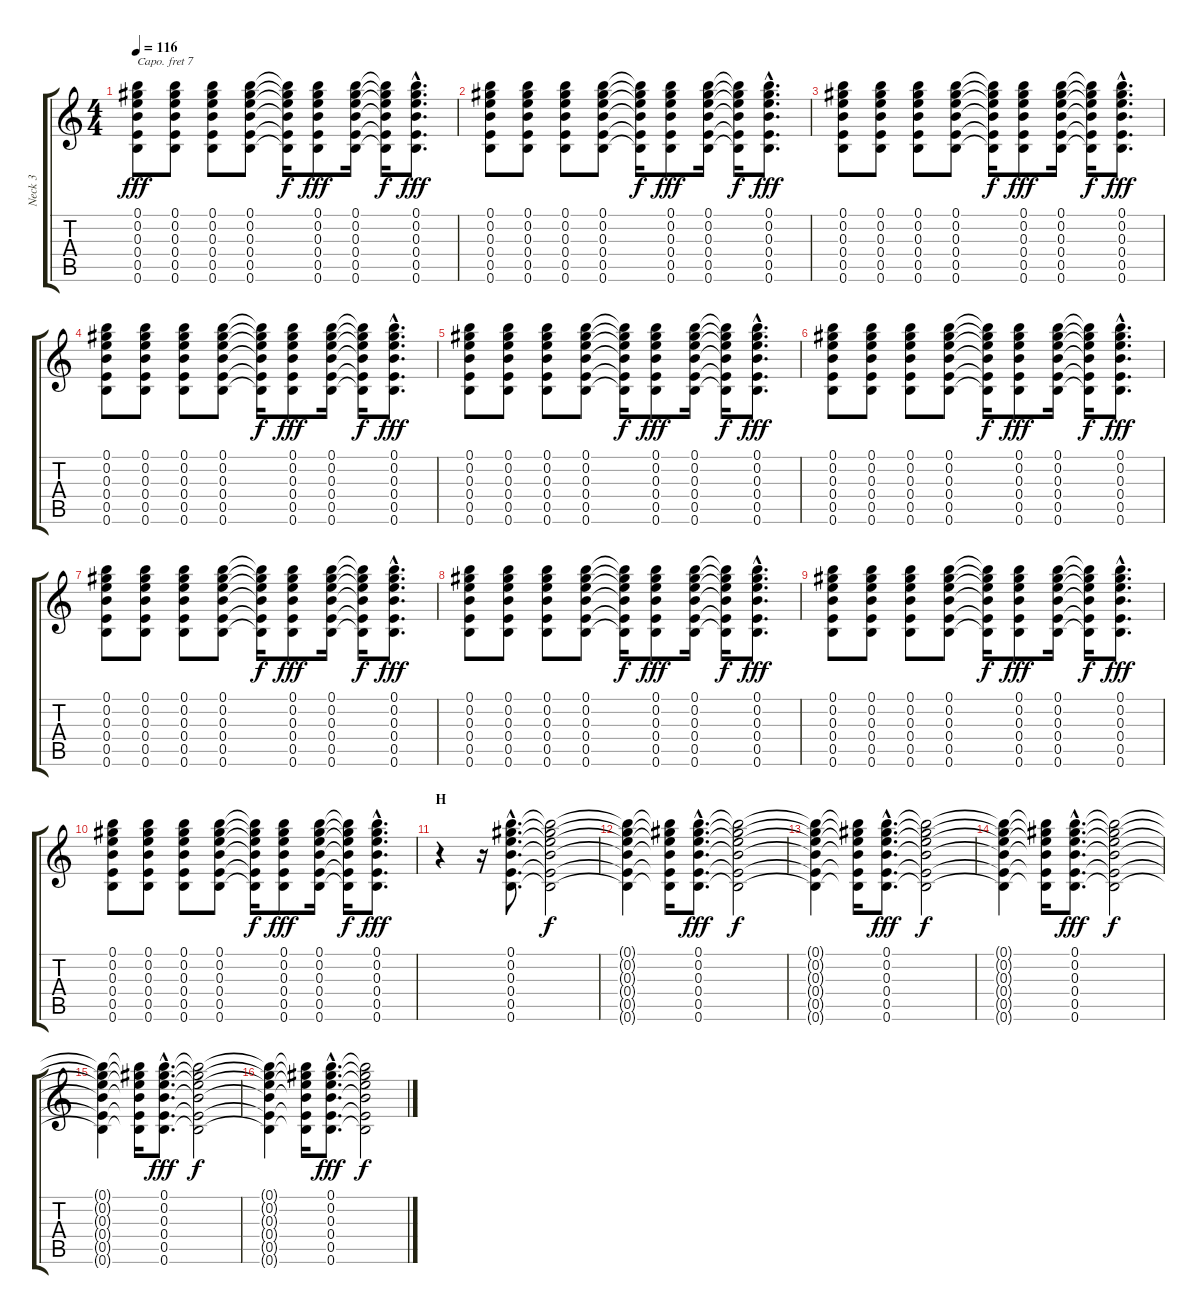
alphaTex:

\track ("Neck 3" "Neck 3") {instrument electricguitarclean}
\staff {score tabs}
\capo 7
\tuning (E4 Db4 A3 E3 A2 E2) {hide}
\ts (4 4)
\tempo 116
\clef g2
\ks c
(0.1 0.2 0.3 0.4 0.5 0.6).8{dy fff} (0.1 0.2 0.3 0.4 0.5 0.6).8 (0.1 0.2 0.3 0.4 0.5 0.6).8 (0.1 0.2 0.3 0.4 0.5 0.6).8 (0.1{t} 0.2{t} 0.3{t} 0.4{t} 0.5{t} 0.6{t}).16{dy f} (0.1 0.2 0.3 0.4 0.5 0.6).8{dy fff} (0.1 0.2 0.3 0.4 0.5 0.6).16 (0.1{t} 0.2{t} 0.3{t} 0.4{t} 0.5{t} 0.6{t}).16{dy f} (0.1{hac} 0.2{hac} 0.3{hac} 0.4{hac} 0.5{hac} 0.6{hac}).8{d dy fff} |
(0.1 0.2 0.3 0.4 0.5 0.6).8 (0.1 0.2 0.3 0.4 0.5 0.6).8 (0.1 0.2 0.3 0.4 0.5 0.6).8 (0.1 0.2 0.3 0.4 0.5 0.6).8 (0.1{t} 0.2{t} 0.3{t} 0.4{t} 0.5{t} 0.6{t}).16{dy f} (0.1 0.2 0.3 0.4 0.5 0.6).8{dy fff} (0.1 0.2 0.3 0.4 0.5 0.6).16 (0.1{t} 0.2{t} 0.3{t} 0.4{t} 0.5{t} 0.6{t}).16{dy f} (0.1{hac} 0.2{hac} 0.3{hac} 0.4{hac} 0.5{hac} 0.6{hac}).8{d dy fff} |
(0.1 0.2 0.3 0.4 0.5 0.6).8 (0.1 0.2 0.3 0.4 0.5 0.6).8 (0.1 0.2 0.3 0.4 0.5 0.6).8 (0.1 0.2 0.3 0.4 0.5 0.6).8 (0.1{t} 0.2{t} 0.3{t} 0.4{t} 0.5{t} 0.6{t}).16{dy f} (0.1 0.2 0.3 0.4 0.5 0.6).8{dy fff} (0.1 0.2 0.3 0.4 0.5 0.6).16 (0.1{t} 0.2{t} 0.3{t} 0.4{t} 0.5{t} 0.6{t}).16{dy f} (0.1{hac} 0.2{hac} 0.3{hac} 0.4{hac} 0.5{hac} 0.6{hac}).8{d dy fff} |
(0.1 0.2 0.3 0.4 0.5 0.6).8 (0.1 0.2 0.3 0.4 0.5 0.6).8 (0.1 0.2 0.3 0.4 0.5 0.6).8 (0.1 0.2 0.3 0.4 0.5 0.6).8 (0.1{t} 0.2{t} 0.3{t} 0.4{t} 0.5{t} 0.6{t}).16{dy f} (0.1 0.2 0.3 0.4 0.5 0.6).8{dy fff} (0.1 0.2 0.3 0.4 0.5 0.6).16 (0.1{t} 0.2{t} 0.3{t} 0.4{t} 0.5{t} 0.6{t}).16{dy f} (0.1{hac} 0.2{hac} 0.3{hac} 0.4{hac} 0.5{hac} 0.6{hac}).8{d dy fff} |
(0.1 0.2 0.3 0.4 0.5 0.6).8 (0.1 0.2 0.3 0.4 0.5 0.6).8 (0.1 0.2 0.3 0.4 0.5 0.6).8 (0.1 0.2 0.3 0.4 0.5 0.6).8 (0.1{t} 0.2{t} 0.3{t} 0.4{t} 0.5{t} 0.6{t}).16{dy f} (0.1 0.2 0.3 0.4 0.5 0.6).8{dy fff} (0.1 0.2 0.3 0.4 0.5 0.6).16 (0.1{t} 0.2{t} 0.3{t} 0.4{t} 0.5{t} 0.6{t}).16{dy f} (0.1{hac} 0.2{hac} 0.3{hac} 0.4{hac} 0.5{hac} 0.6{hac}).8{d dy fff} |
(0.1 0.2 0.3 0.4 0.5 0.6).8 (0.1 0.2 0.3 0.4 0.5 0.6).8 (0.1 0.2 0.3 0.4 0.5 0.6).8 (0.1 0.2 0.3 0.4 0.5 0.6).8 (0.1{t} 0.2{t} 0.3{t} 0.4{t} 0.5{t} 0.6{t}).16{dy f} (0.1 0.2 0.3 0.4 0.5 0.6).8{dy fff} (0.1 0.2 0.3 0.4 0.5 0.6).16 (0.1{t} 0.2{t} 0.3{t} 0.4{t} 0.5{t} 0.6{t}).16{dy f} (0.1{hac} 0.2{hac} 0.3{hac} 0.4{hac} 0.5{hac} 0.6{hac}).8{d dy fff} |
(0.1 0.2 0.3 0.4 0.5 0.6).8 (0.1 0.2 0.3 0.4 0.5 0.6).8 (0.1 0.2 0.3 0.4 0.5 0.6).8 (0.1 0.2 0.3 0.4 0.5 0.6).8 (0.1{t} 0.2{t} 0.3{t} 0.4{t} 0.5{t} 0.6{t}).16{dy f} (0.1 0.2 0.3 0.4 0.5 0.6).8{dy fff} (0.1 0.2 0.3 0.4 0.5 0.6).16 (0.1{t} 0.2{t} 0.3{t} 0.4{t} 0.5{t} 0.6{t}).16{dy f} (0.1{hac} 0.2{hac} 0.3{hac} 0.4{hac} 0.5{hac} 0.6{hac}).8{d dy fff} |
(0.1 0.2 0.3 0.4 0.5 0.6).8 (0.1 0.2 0.3 0.4 0.5 0.6).8 (0.1 0.2 0.3 0.4 0.5 0.6).8 (0.1 0.2 0.3 0.4 0.5 0.6).8 (0.1{t} 0.2{t} 0.3{t} 0.4{t} 0.5{t} 0.6{t}).16{dy f} (0.1 0.2 0.3 0.4 0.5 0.6).8{dy fff} (0.1 0.2 0.3 0.4 0.5 0.6).16 (0.1{t} 0.2{t} 0.3{t} 0.4{t} 0.5{t} 0.6{t}).16{dy f} (0.1{hac} 0.2{hac} 0.3{hac} 0.4{hac} 0.5{hac} 0.6{hac}).8{d dy fff} |
(0.1 0.2 0.3 0.4 0.5 0.6).8 (0.1 0.2 0.3 0.4 0.5 0.6).8 (0.1 0.2 0.3 0.4 0.5 0.6).8 (0.1 0.2 0.3 0.4 0.5 0.6).8 (0.1{t} 0.2{t} 0.3{t} 0.4{t} 0.5{t} 0.6{t}).16{dy f} (0.1 0.2 0.3 0.4 0.5 0.6).8{dy fff} (0.1 0.2 0.3 0.4 0.5 0.6).16 (0.1{t} 0.2{t} 0.3{t} 0.4{t} 0.5{t} 0.6{t}).16{dy f} (0.1{hac} 0.2{hac} 0.3{hac} 0.4{hac} 0.5{hac} 0.6{hac}).8{d dy fff} |
(0.1 0.2 0.3 0.4 0.5 0.6).8 (0.1 0.2 0.3 0.4 0.5 0.6).8 (0.1 0.2 0.3 0.4 0.5 0.6).8 (0.1 0.2 0.3 0.4 0.5 0.6).8 (0.1{t} 0.2{t} 0.3{t} 0.4{t} 0.5{t} 0.6{t}).16{dy f} (0.1 0.2 0.3 0.4 0.5 0.6).8{dy fff} (0.1 0.2 0.3 0.4 0.5 0.6).16 (0.1{t} 0.2{t} 0.3{t} 0.4{t} 0.5{t} 0.6{t}).16{dy f} (0.1{hac} 0.2{hac} 0.3{hac} 0.4{hac} 0.5{hac} 0.6{hac}).8{d dy fff} |
\section ("" "H")
r.4 r.16 (0.1{hac} 0.2{hac} 0.3{hac} 0.4{hac} 0.5{hac} 0.6{hac}).8{d} (0.1{t} 0.2{t} 0.3{t} 0.4{t} 0.5{t} 0.6{t}).2{dy f} |
(0.1{t} 0.2{t} 0.3{t} 0.4{t} 0.5{t} 0.6{t}).4 (0.1{t} 0.2{t} 0.3{t} 0.4{t} 0.5{t} 0.6{t}).16 (0.1{hac} 0.2{hac} 0.3{hac} 0.4{hac} 0.5{hac} 0.6{hac}).8{d dy fff} (0.1{t} 0.2{t} 0.3{t} 0.4{t} 0.5{t} 0.6{t}).2{dy f} |
(0.1{t} 0.2{t} 0.3{t} 0.4{t} 0.5{t} 0.6{t}).4 (0.1{t} 0.2{t} 0.3{t} 0.4{t} 0.5{t} 0.6{t}).16 (0.1{hac} 0.2{hac} 0.3{hac} 0.4{hac} 0.5{hac} 0.6{hac}).8{d dy fff} (0.1{t} 0.2{t} 0.3{t} 0.4{t} 0.5{t} 0.6{t}).2{dy f} |
(0.1{t} 0.2{t} 0.3{t} 0.4{t} 0.5{t} 0.6{t}).4 (0.1{t} 0.2{t} 0.3{t} 0.4{t} 0.5{t} 0.6{t}).16 (0.1{hac} 0.2{hac} 0.3{hac} 0.4{hac} 0.5{hac} 0.6{hac}).8{d dy fff} (0.1{t} 0.2{t} 0.3{t} 0.4{t} 0.5{t} 0.6{t}).2{dy f} |
(0.1{t} 0.2{t} 0.3{t} 0.4{t} 0.5{t} 0.6{t}).4 (0.1{t} 0.2{t} 0.3{t} 0.4{t} 0.5{t} 0.6{t}).16 (0.1{hac} 0.2{hac} 0.3{hac} 0.4{hac} 0.5{hac} 0.6{hac}).8{d dy fff} (0.1{t} 0.2{t} 0.3{t} 0.4{t} 0.5{t} 0.6{t}).2{dy f} |
(0.1{t} 0.2{t} 0.3{t} 0.4{t} 0.5{t} 0.6{t}).4 (0.1{t} 0.2{t} 0.3{t} 0.4{t} 0.5{t} 0.6{t}).16 (0.1{hac} 0.2{hac} 0.3{hac} 0.4{hac} 0.5{hac} 0.6{hac}).8{d dy fff} (0.1{t} 0.2{t} 0.3{t} 0.4{t} 0.5{t} 0.6{t}).2{dy f}
